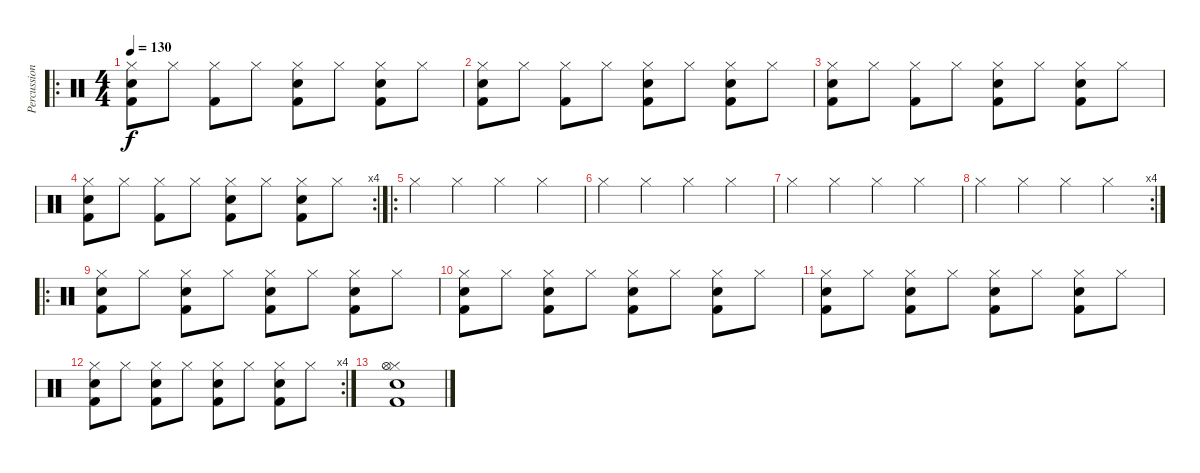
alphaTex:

\track ("Percussion" "Percussion") {instrument percussion}
\staff {score}
\articulation defaults
\ro
\ts (4 4)
\tempo 130
\clef neutral
\ks c
("Hi-Hat (closed)" "Kick (hit) 2" "Snare (hit) 2").8{dy f} "Hi-Hat (closed)".8 ("Hi-Hat (closed)" "Kick (hit) 2").8 "Hi-Hat (closed)".8 ("Hi-Hat (closed)" "Kick (hit) 2" "Snare (hit) 2").8 "Hi-Hat (closed)".8 ("Hi-Hat (closed)" "Kick (hit) 2" "Snare (hit) 2").8 "Hi-Hat (closed)".8 |
("Hi-Hat (closed)" "Kick (hit) 2" "Snare (hit) 2").8 "Hi-Hat (closed)".8 ("Hi-Hat (closed)" "Kick (hit) 2").8 "Hi-Hat (closed)".8 ("Hi-Hat (closed)" "Kick (hit) 2" "Snare (hit) 2").8 "Hi-Hat (closed)".8 ("Hi-Hat (closed)" "Kick (hit) 2" "Snare (hit) 2").8 "Hi-Hat (closed)".8 |
("Hi-Hat (closed)" "Kick (hit) 2" "Snare (hit) 2").8 "Hi-Hat (closed)".8 ("Hi-Hat (closed)" "Kick (hit) 2").8 "Hi-Hat (closed)".8 ("Hi-Hat (closed)" "Kick (hit) 2" "Snare (hit) 2").8 "Hi-Hat (closed)".8 ("Hi-Hat (closed)" "Kick (hit) 2" "Snare (hit) 2").8 "Hi-Hat (closed)".8 |
\rc 4
("Hi-Hat (closed)" "Kick (hit) 2" "Snare (hit) 2").8 "Hi-Hat (closed)".8 ("Hi-Hat (closed)" "Kick (hit) 2").8 "Hi-Hat (closed)".8 ("Hi-Hat (closed)" "Kick (hit) 2" "Snare (hit) 2").8 "Hi-Hat (closed)".8 ("Hi-Hat (closed)" "Kick (hit) 2" "Snare (hit) 2").8 "Hi-Hat (closed)".8 |
\ro "Hi-Hat (closed)".4 "Hi-Hat (closed)".4 "Hi-Hat (closed)".4 "Hi-Hat (closed)".4
|
"Hi-Hat (closed)".4 "Hi-Hat (closed)".4 "Hi-Hat (closed)".4 "Hi-Hat (closed)".4 |
"Hi-Hat (closed)".4 "Hi-Hat (closed)".4 "Hi-Hat (closed)".4 "Hi-Hat (closed)".4 |
\rc 4 "Hi-Hat (closed)".4 "Hi-Hat (closed)".4 "Hi-Hat (closed)".4 "Hi-Hat (closed)".4
|
\ro
("Snare (hit) 2" "Hi-Hat (closed)" "Kick (hit) 2").8 "Hi-Hat (closed)".8 ("Snare (hit) 2" "Hi-Hat (closed)" "Kick (hit) 2").8 "Hi-Hat (closed)".8 ("Snare (hit) 2" "Hi-Hat (closed)" "Kick (hit) 2").8 "Hi-Hat (closed)".8 ("Snare (hit) 2" "Hi-Hat (closed)" "Kick (hit) 2").8 "Hi-Hat (closed)".8 |
("Snare (hit) 2" "Hi-Hat (closed)" "Kick (hit) 2").8 "Hi-Hat (closed)".8 ("Snare (hit) 2" "Hi-Hat (closed)" "Kick (hit) 2").8 "Hi-Hat (closed)".8 ("Snare (hit) 2" "Hi-Hat (closed)" "Kick (hit) 2").8 "Hi-Hat (closed)".8 ("Snare (hit) 2" "Hi-Hat (closed)" "Kick (hit) 2").8 "Hi-Hat (closed)".8 |
("Snare (hit) 2" "Hi-Hat (closed)" "Kick (hit) 2").8 "Hi-Hat (closed)".8 ("Snare (hit) 2" "Hi-Hat (closed)" "Kick (hit) 2").8 "Hi-Hat (closed)".8 ("Snare (hit) 2" "Hi-Hat (closed)" "Kick (hit) 2").8 "Hi-Hat (closed)".8 ("Snare (hit) 2" "Hi-Hat (closed)" "Kick (hit) 2").8 "Hi-Hat (closed)".8 |
\rc 4
("Snare (hit) 2" "Hi-Hat (closed)" "Kick (hit) 2").8 "Hi-Hat (closed)".8 ("Snare (hit) 2" "Hi-Hat (closed)" "Kick (hit) 2").8 "Hi-Hat (closed)".8 ("Snare (hit) 2" "Hi-Hat (closed)" "Kick (hit) 2").8 "Hi-Hat (closed)".8 ("Snare (hit) 2" "Hi-Hat (closed)" "Kick (hit) 2").8 "Hi-Hat (closed)".8 |
("Snare (hit) 2" "Hi-Hat (closed)" "Kick (hit) 2" "Hi-Hat (open)").1
